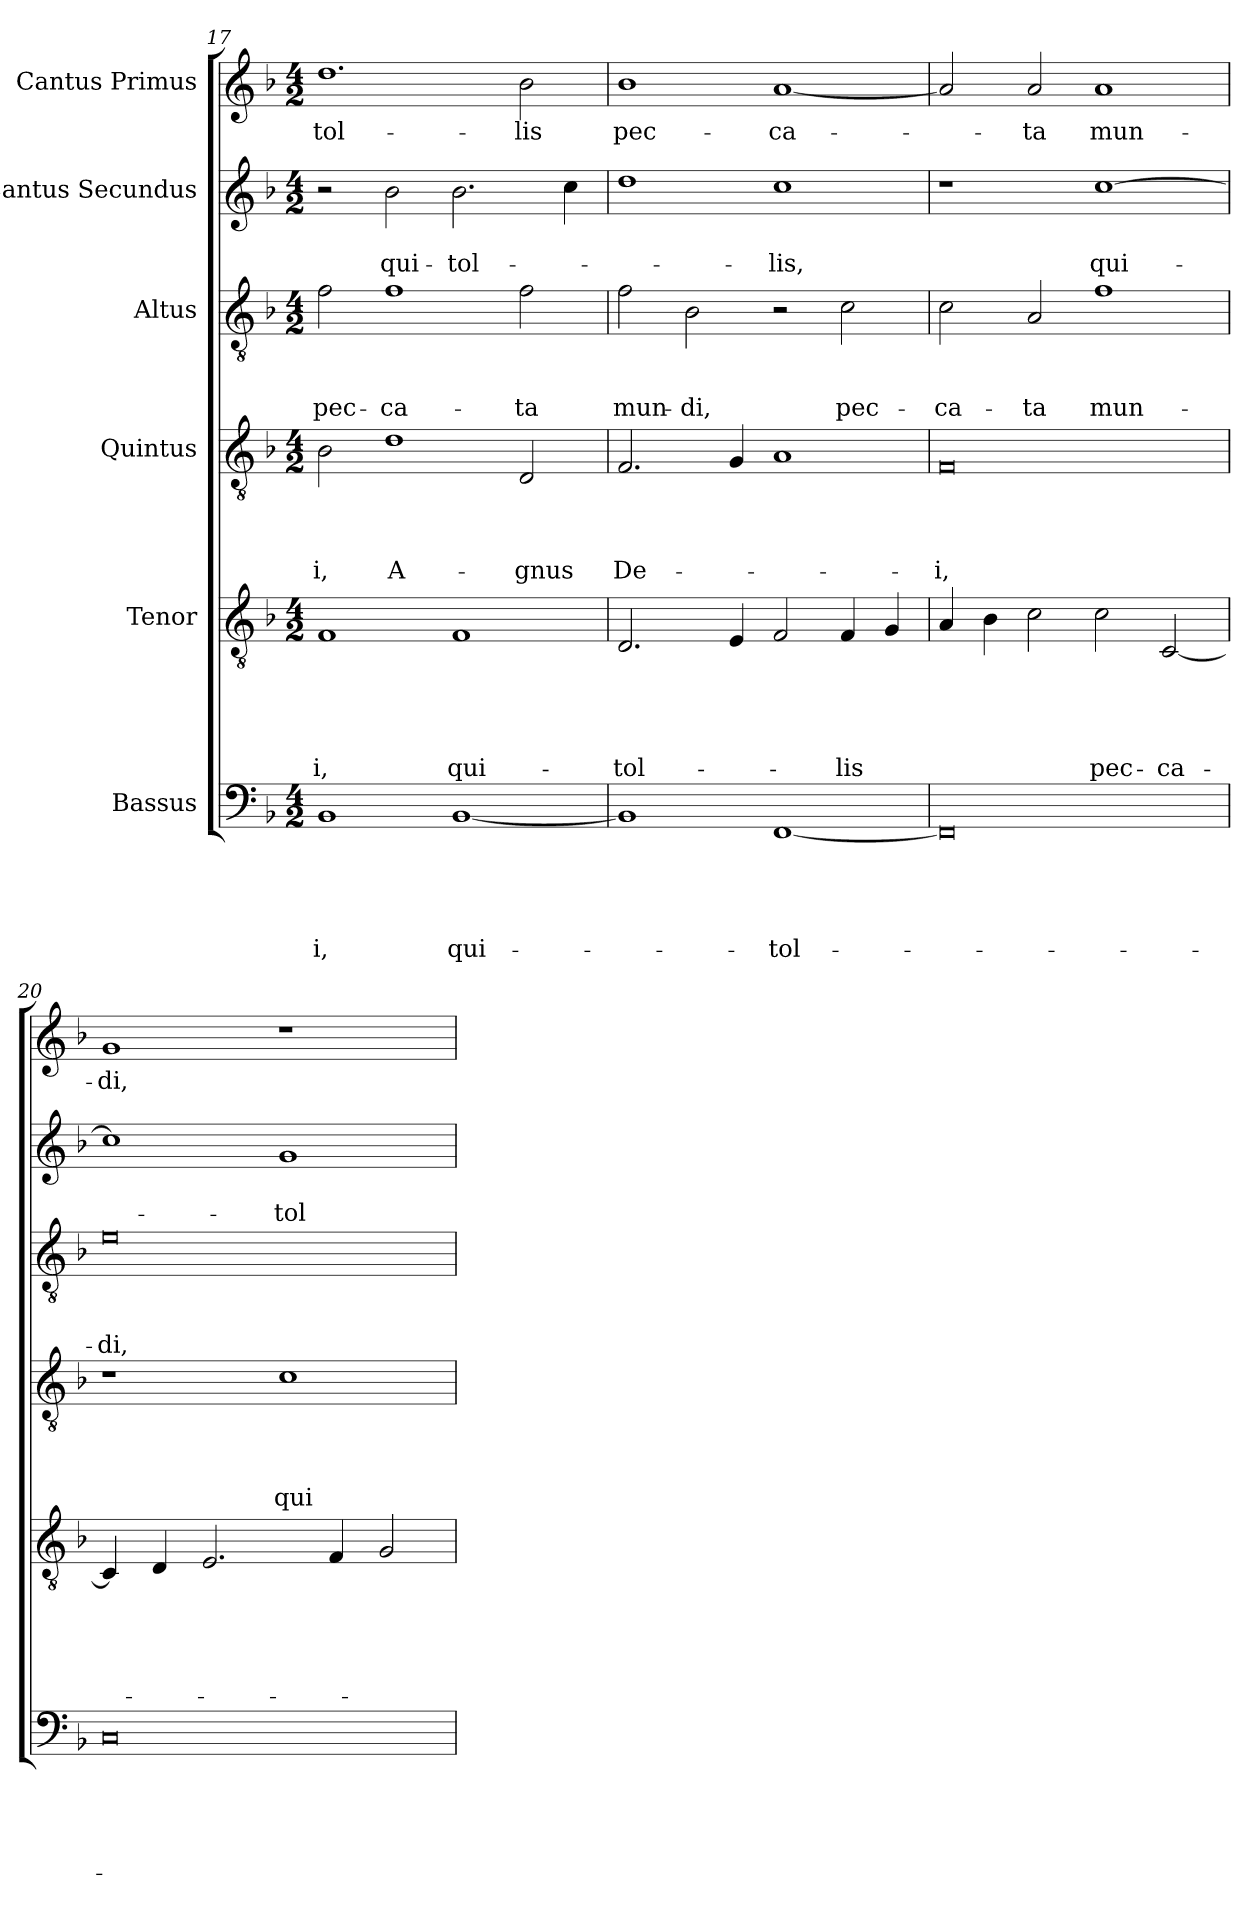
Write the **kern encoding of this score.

**kern	**text	**text	**text	**text	**text	**kern	**text	**text	**text	**text	**text	**kern	**text	**text	**text	**text	**kern	**text	**text	**text	**kern	**text	**text	**kern	**text
*part6	*part6	*part6	*part6	*part6	*part6	*part5	*part5	*part5	*part5	*part5	*part5	*part4	*part4	*part4	*part4	*part4	*part3	*part3	*part3	*part3	*part2	*part2	*part2	*part1	*part1
*staff6	*staff6	*staff6	*staff6	*staff6	*staff6	*staff5	*staff5	*staff5	*staff5	*staff5	*staff5	*staff4	*staff4	*staff4	*staff4	*staff4	*staff3	*staff3	*staff3	*staff3	*staff2	*staff2	*staff2	*staff1	*staff1
*I"Bassus	*	*	*	*	*	*I"Tenor	*	*	*	*	*	*I"Quintus	*	*	*	*	*I"Altus	*	*	*	*I"Cantus Secundus	*	*	*I"Cantus Primus	*
*clefF4	*	*	*	*	*	*clefGv2	*	*	*	*	*	*clefGv2	*	*	*	*	*clefGv2	*	*	*	*clefG2	*	*	*clefG2	*
*k[b-]	*	*	*	*	*	*k[b-]	*	*	*	*	*	*k[b-]	*	*	*	*	*k[b-]	*	*	*	*k[b-]	*	*	*k[b-]	*
*M4/2	*	*	*	*	*	*M4/2	*	*	*	*	*	*M4/2	*	*	*	*	*M4/2	*	*	*	*M4/2	*	*	*M4/2	*
=17	=17	=17	=17	=17	=17	=17	=17	=17	=17	=17	=17	=17	=17	=17	=17	=17	=17	=17	=17	=17	=17	=17	=17	=17	=17
1BB-/	.	.	.	.	-i,	1F/	.	.	.	.	-i,	2B-\	.	.	.	-i,	2f\	.	.	pec-	2r	.	.	1.dd\	tol-
.	.	.	.	.	.	.	.	.	.	.	.	1d\	.	.	.	A-	1f\	.	.	-ca-	2b-\	.	qui-	.	.
[1BB-/	.	.	.	.	qui-	1F/	.	.	.	.	qui-	.	.	.	.	.	.	.	.	.	2.b-\	.	tol-	.	.
.	.	.	.	.	.	.	.	.	.	.	.	2D/	.	.	.	-gnus	2f\	.	.	-ta	.	.	.	2b-\	-lis
.	.	.	.	.	.	.	.	.	.	.	.	.	.	.	.	.	.	.	.	.	4cc\	.	.	.	.
=18	=18	=18	=18	=18	=18	=18	=18	=18	=18	=18	=18	=18	=18	=18	=18	=18	=18	=18	=18	=18	=18	=18	=18	=18	=18
1BB-/]	.	.	.	.	.	2.D/	.	.	.	.	tol-	2.F/	.	.	.	De-	2f\	.	.	mun-	1dd\	.	.	1b-\	pec-
.	.	.	.	.	.	.	.	.	.	.	.	.	.	.	.	.	2B-\	.	.	-di,	.	.	.	.	.
.	.	.	.	.	.	4E/	.	.	.	.	.	4G/	.	.	.	.	.	.	.	.	.	.	.	.	.
[1FF/	.	.	.	.	tol-	2F/	.	.	.	.	.	1A/	.	.	.	.	2r	.	.	.	1cc\	.	-lis,	[1a/	-ca-
.	.	.	.	.	.	4F/	.	.	.	.	-lis	.	.	.	.	.	2c\	.	.	pec-	.	.	.	.	.
.	.	.	.	.	.	4G/	.	.	.	.	.	.	.	.	.	.	.	.	.	.	.	.	.	.	.
=19	=19	=19	=19	=19	=19	=19	=19	=19	=19	=19	=19	=19	=19	=19	=19	=19	=19	=19	=19	=19	=19	=19	=19	=19	=19
0FF/]	.	.	.	.	.	4A/	.	.	.	.	.	0F/	.	.	.	-i,	2c\	.	.	-ca-	1r	.	.	2a/]	.
.	.	.	.	.	.	4B-\	.	.	.	.	.	.	.	.	.	.	.	.	.	.	.	.	.	.	.
.	.	.	.	.	.	2c\	.	.	.	.	.	.	.	.	.	.	2A/	.	.	-ta	.	.	.	2a/	-ta
.	.	.	.	.	.	2c\	.	.	.	.	pec-	.	.	.	.	.	1f\	.	.	mun-	[1cc\	.	qui-	1a/	mun-
.	.	.	.	.	.	[2C/	.	.	.	.	-ca-	.	.	.	.	.	.	.	.	.	.	.	.	.	.
=20	=20	=20	=20	=20	=20	=20	=20	=20	=20	=20	=20	=20	=20	=20	=20	=20	=20	=20	=20	=20	=20	=20	=20	=20	=20
0C/	.	.	.	.	.	4C/]	.	.	.	.	.	1r	.	.	.	.	0e\	.	.	-di,	1cc\]	.	.	1g/	-di,
.	.	.	.	.	.	4D/	.	.	.	.	.	.	.	.	.	.	.	.	.	.	.	.	.	.	.
.	.	.	.	.	.	2.E/	.	.	.	.	.	.	.	.	.	.	.	.	.	.	.	.	.	.	.
.	.	.	.	.	.	.	.	.	.	.	.	1c\	.	.	.	qui-	.	.	.	.	1g/	.	tol-	1r	.
.	.	.	.	.	.	4F/	.	.	.	.	.	.	.	.	.	.	.	.	.	.	.	.	.	.	.
.	.	.	.	.	.	2G/	.	.	.	.	.	.	.	.	.	.	.	.	.	.	.	.	.	.	.
=	=	=	=	=	=	=	=	=	=	=	=	=	=	=	=	=	=	=	=	=	=	=	=	=	=
*-	*-	*-	*-	*-	*-	*-	*-	*-	*-	*-	*-	*-	*-	*-	*-	*-	*-	*-	*-	*-	*-	*-	*-	*-	*-
